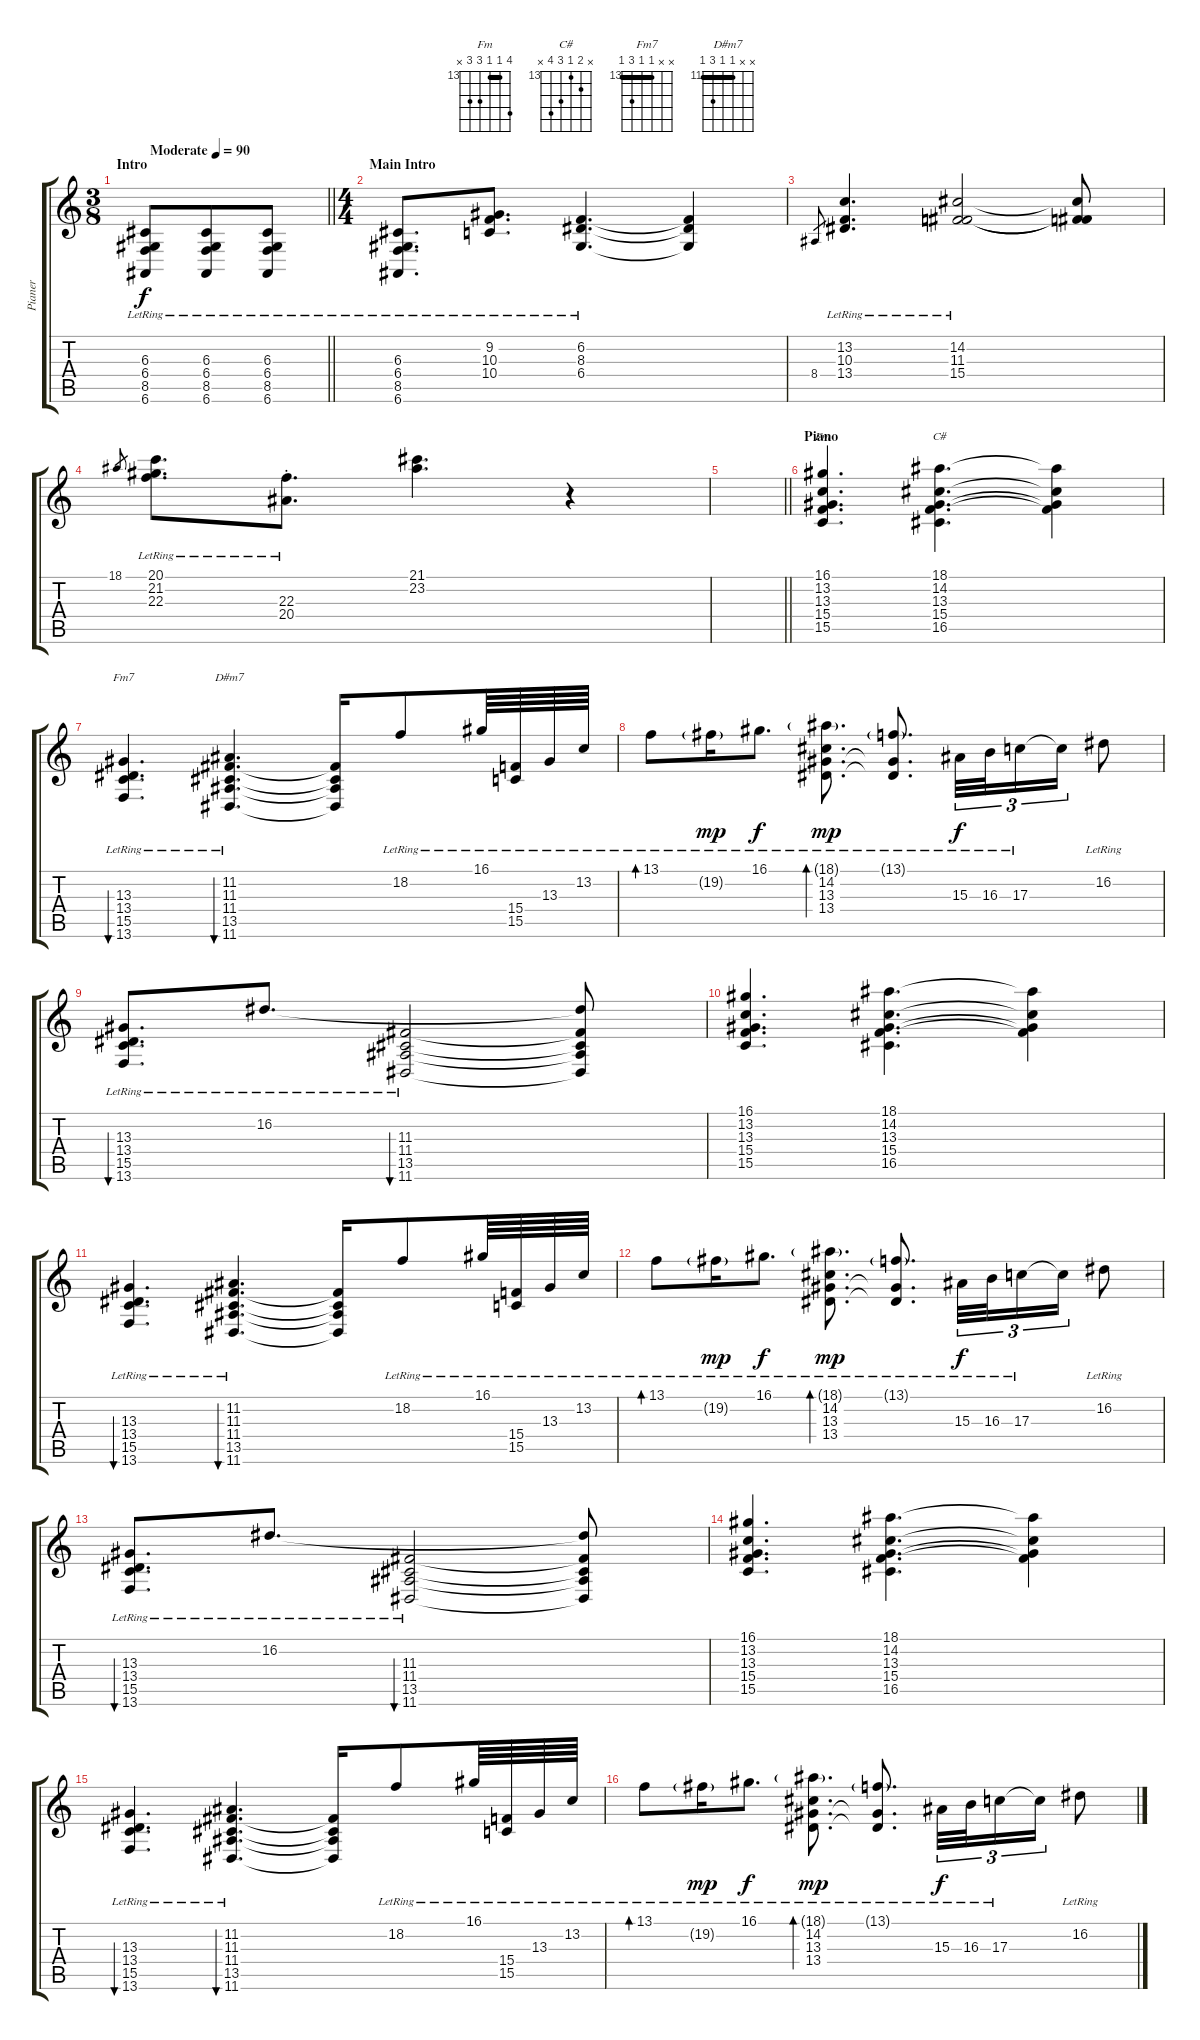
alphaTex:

\track ("Pianer" "Pianer") {instrument acousticgrandpiano}
\staff {score tabs}
\tuning (E4 B3 G3 D3 A2 E2) {hide}
\chord ("Fm" 16 13 13 15 15 x) {firstfret 13 barre 13}
\chord ("C#" x 14 13 15 16 x) {firstfret 13}
\chord ("Fm7" x x 13 13 15 13) {firstfret 13 barre 13}
\chord ("D#m7" x x 11 11 13 11) {firstfret 11 barre 11}
\ts (3 8)
\section ("" "Intro")
\tempo (90 "Moderate")
\clef g2
\barLineRight lightlight
\ks c
(6.3{lr} 6.4{lr} 8.5{lr} 6.6{lr}).8{dy f instrument acousticgrandpiano} (6.3{lr} 6.4{lr} 8.5{lr} 6.6{lr}).8 (6.3{lr} 6.4{lr} 8.5{lr} 6.6{lr}).8 |
\ts (4 4)
\section ("" "Main Intro")
(6.3{lr} 6.4{lr} 8.5{lr} 6.6{lr}).8{d} (9.2{lr} 10.3{lr} 10.4{lr}).8{d} (6.2{lr} 8.3{lr} 6.4{lr}).4{d} (6.2{t} 8.3{t} 6.4{t}).4 |
8.4.8{gr} (13.2{lr} 10.3{lr} 13.4{lr}).4{d} (14.2{lr} 11.3{lr} 15.4{lr}).2 (14.2{t} 11.3{t} 15.4{t}).8 |
18.1.8{gr} (20.1{lr} 21.2{lr} 22.3{lr}).8{d} (22.3{st lr} 20.4{st lr}).8{d} (21.1 23.2).4{d} r.4 |
\barLineRight lightlight
|
\section ("" "Piano")
(16.1 13.2 13.3 15.4 15.5).4{d ch "Fm"} (18.1 14.2 13.3 15.4 16.5).4{d ch "C#"} (18.1{t} 14.2{t} 13.3{t} 15.4{t}).4 |
(13.3{lr} 13.4{lr} 15.5{lr} 13.6{lr}).4{d bu 240 ch "Fm7"} (11.2 11.3{lr} 11.4{lr} 13.5{lr} 11.6{lr}).4{d bu 240 ch "D#m7"} (11.3{t} 11.4{t} 13.5{t} 11.6{t}).16 18.2{lr}.8 16.1{lr}.64 (15.4 15.5{lr}).64 13.3{lr}.64 13.2{lr}.64 |
13.1{lr}.8{bd 240} 19.2{g lr}.16{dy mp} 16.1{lr}.8{d dy f} (18.1{g lr} 14.2{lr} 13.3{lr} 13.4{lr}).8{d bd 240 dy mp} (13.1{g lr} 13.3{t} 13.4{t}).8{d} 15.3{lr}.32{tu (3 2) dy f} 16.3{lr}.32{tu (3 2)} 17.3{lr}.16{tu (3 2)} 17.3{t}.16{tu (3 2)} 16.2{lr}.8 |
(13.3{lr} 13.4{lr} 15.5{lr} 13.6{lr}).8{d bu 240} 16.2{lr}.8{d} (11.3{lr} 11.4{lr} 13.5{lr} 11.6{lr}).2{bu 240} (16.2{t} 11.3{t} 11.4{t} 13.5{t} 11.6{t}).8 |
(16.1 13.2 13.3 15.4 15.5).4{d} (18.1 14.2 13.3 15.4 16.5).4{d} (18.1{t} 14.2{t} 13.3{t} 15.4{t}).4 |
(13.3{lr} 13.4{lr} 15.5{lr} 13.6{lr}).4{d bu 240} (11.2 11.3{lr} 11.4{lr} 13.5{lr} 11.6{lr}).4{d bu 240} (11.3{t} 11.4{t} 13.5{t} 11.6{t}).16 18.2{lr}.8 16.1{lr}.64 (15.4 15.5{lr}).64 13.3{lr}.64 13.2{lr}.64 |
13.1{lr}.8{bd 240} 19.2{g lr}.16{dy mp} 16.1{lr}.8{d dy f} (18.1{g lr} 14.2{lr} 13.3{lr} 13.4{lr}).8{d bd 240 dy mp} (13.1{g lr} 13.3{t} 13.4{t}).8{d} 15.3{lr}.32{tu (3 2) dy f} 16.3{lr}.32{tu (3 2)} 17.3{lr}.16{tu (3 2)} 17.3{t}.16{tu (3 2)} 16.2{lr}.8 |
(13.3{lr} 13.4{lr} 15.5{lr} 13.6{lr}).8{d bu 240} 16.2{lr}.8{d} (11.3{lr} 11.4{lr} 13.5{lr} 11.6{lr}).2{bu 240} (16.2{t} 11.3{t} 11.4{t} 13.5{t} 11.6{t}).8 |
(16.1 13.2 13.3 15.4 15.5).4{d} (18.1 14.2 13.3 15.4 16.5).4{d} (18.1{t} 14.2{t} 13.3{t} 15.4{t}).4 |
(13.3{lr} 13.4{lr} 15.5{lr} 13.6{lr}).4{d bu 240} (11.2 11.3{lr} 11.4{lr} 13.5{lr} 11.6{lr}).4{d bu 240} (11.3{t} 11.4{t} 13.5{t} 11.6{t}).16 18.2{lr}.8 16.1{lr}.64 (15.4 15.5{lr}).64 13.3{lr}.64 13.2{lr}.64 |
13.1{lr}.8{bd 240} 19.2{g lr}.16{dy mp} 16.1{lr}.8{d dy f} (18.1{g lr} 14.2{lr} 13.3{lr} 13.4{lr}).8{d bd 240 dy mp} (13.1{g lr} 13.3{t} 13.4{t}).8{d} 15.3{lr}.32{tu (3 2) dy f} 16.3{lr}.32{tu (3 2)} 17.3{lr}.16{tu (3 2)} 17.3{t}.16{tu (3 2)} 16.2{lr}.8
